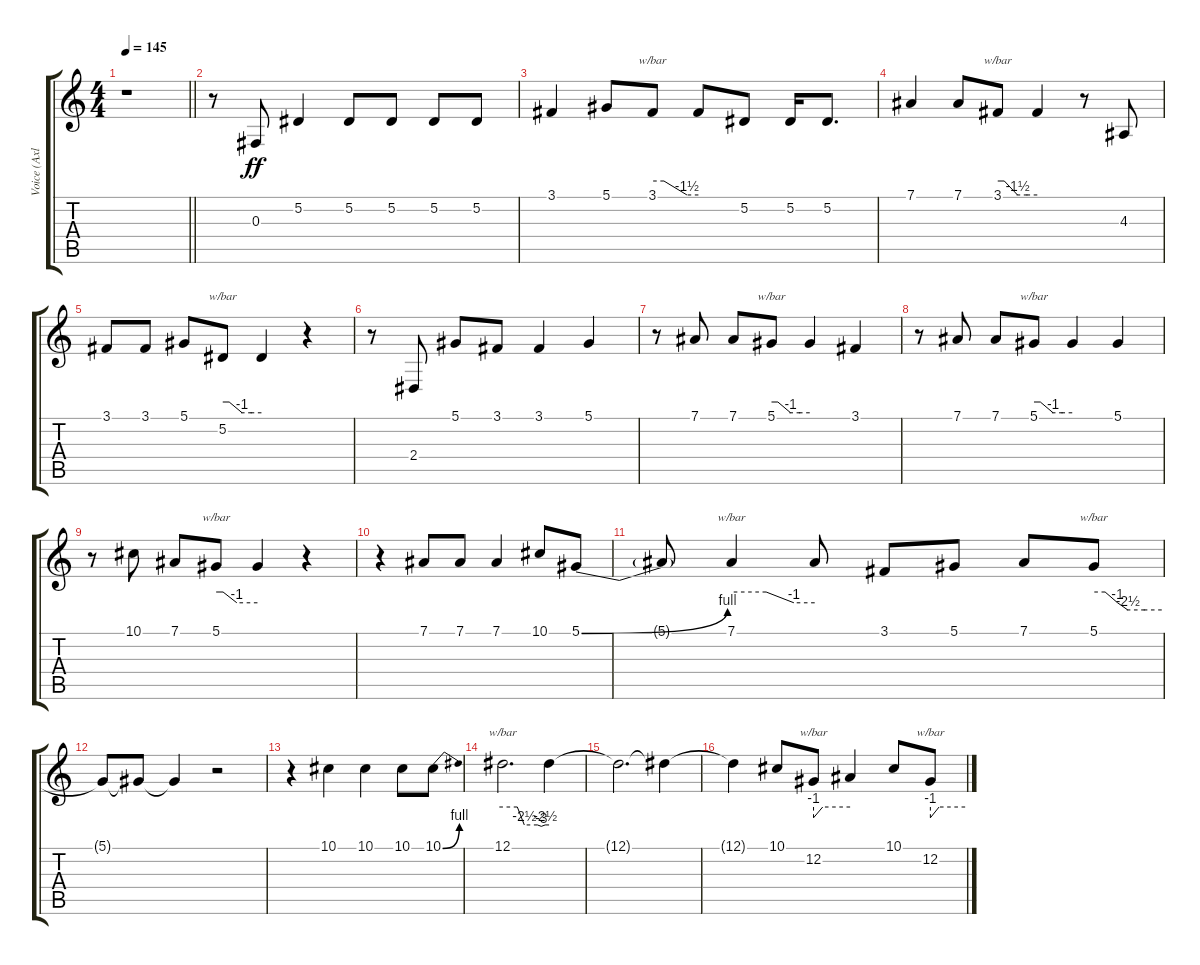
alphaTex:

\track ("Voice (Axl)" "Voice (Axl") {instrument lead2sawtooth}
\staff {score tabs}
\tuning (Eb4 Bb3 Gb3 Db3 Ab2 Eb2) {hide}
\ts (4 4)
\tempo 145
\clef g2
\barLineRight lightlight
\ks c
r.1{dy ff} |
r.8 0.3.8 5.2.4 5.2.8 5.2.8 5.2.8 5.2.8 |
3.1.4 5.1.8 3.1.8{tbe (custom default 0 0 15 0 45 -6 60 -6)} 3.1{t}.8 5.2.8 5.2.16 5.2.8{d} |
7.1.4 7.1.8 3.1.8{tbe (custom default 0 0 10 0 30 -6 45 -6 60 -6)} 3.1{t}.4 r.8 4.3.8 |
3.1.8 3.1.8 5.1.8 5.2.8{tbe (custom default 0 0 10 0 30 -4 45 -4 60 -4)} 5.2{t}.4 r.4 |
r.8 2.4.8 5.1.8 3.1.8 3.1.4 5.1.4 |
r.8 7.1.8 7.1.8 5.1.8{tbe (custom default 0 0 10 0 30 -4 45 -4 60 -4)} 5.1{t}.4 3.1.4 |
r.8 7.1.8 7.1.8 5.1.8{tbe (custom default 0 0 10 0 30 -4 45 -4 60 -4)} 5.1{t}.4 5.1.4 |
r.8 10.1.8 7.1.8 5.1.8{tbe (custom default 0 0 10 0 30 -4 60 -4)} 5.1{t}.4 r.4 |
r.4 7.1.8 7.1.8 7.1.4 10.1.8 5.1{be (bend 0 0 60 4)}.8 |
5.1{t}.8 7.1.4{tbe (custom default 0 0 25 0 45 -4 60 -4)} 7.1{t}.8 3.1.8 5.1.8 7.1.8 5.1.8{tbe (custom default 0 0 10 0 21 -4 30 -10 45 -10 60 -10)} |
5.1{t}.8 5.1{t}.8 5.1{t}.4 r.2 |
r.4 10.1.4 10.1.4 10.1.8 10.1{be (bend 0 0 60 4)}.8 |
12.1.2{d tbe (custom default 0 0 19 0 28 -10 45 -10 50 -12 55 -10 60 -10)} 12.1{t}.4 |
12.1{t}.2{d} 12.1{t}.4 |
12.1{t}.4 10.1.8 12.2.8{tbe (custom default 0 -4 15 0 60 0)} 12.2{t}.4 10.1.8 12.2.8{tbe (custom default 0 -4 15 0 60 0)}
